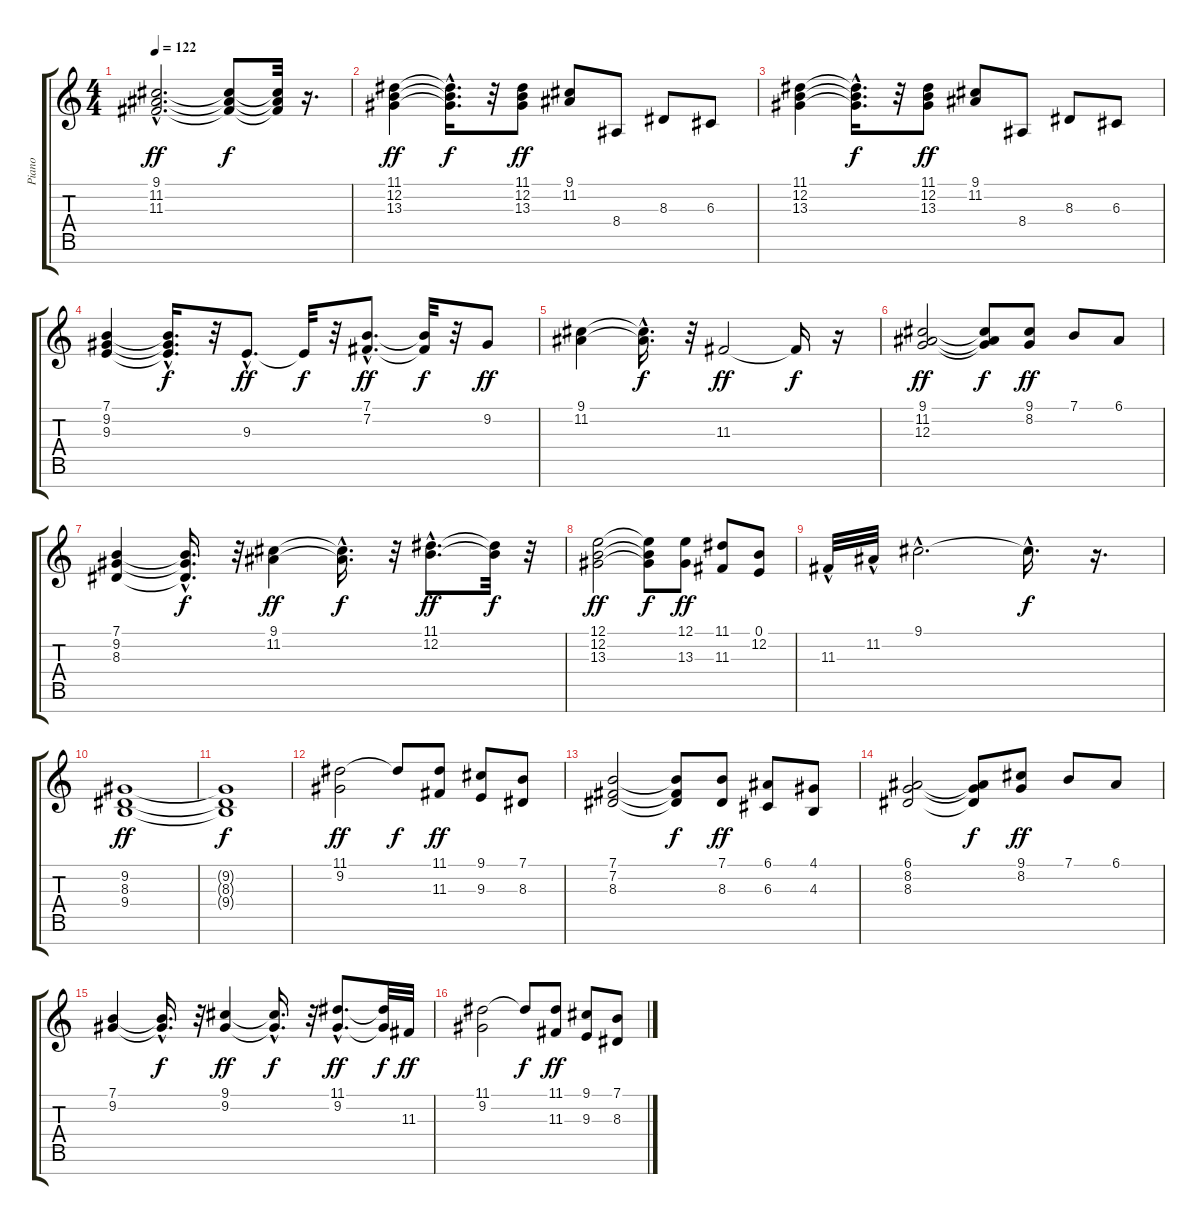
\track ("Piano" "Piano") {instrument brightacousticpiano}
\staff {score tabs}
\tuning (E4 B3 G3 D3 A2 E2 B1) {hide}
\ts (4 4)
\tempo 122
\clef g2
\ks c
(9.1{hac} 11.2{hac} 11.3{hac}).2{d dy ff} (9.1{t} 11.2{t} 11.3{t}).8{dy f} (9.1{t} 11.2{t} 11.3{t}).32 r.16{d} |
(11.1 12.2 13.3).4{dy ff} (11.1{hac t} 12.2{hac t} 13.3{hac t}).16{d dy f} r.32 (11.1 12.2 13.3).8{dy ff} (9.1 11.2).8 8.4.8 8.3.8 6.3.8 |
(11.1 12.2 13.3).4 (11.1{hac t} 12.2{hac t} 13.3{hac t}).16{d dy f} r.32 (11.1 12.2 13.3).8{dy ff} (9.1 11.2).8 8.4.8 8.3.8 6.3.8 |
(7.1 9.2 9.3).4 (7.1{hac t} 9.2{hac t} 9.3{hac t}).16{d dy f} r.32 9.3{hac}.8{d dy ff} 9.3{t}.32{dy f} r.32 (7.1{hac} 7.2{hac}).8{d dy ff} (7.1{t} 7.2{t}).32{dy f} r.32 9.2.8{dy ff} |
(9.1 11.2).4 (9.1{hac t} 11.2{hac t}).16{d dy f} r.32 11.3.2{dy ff} 11.3{t}.16{dy f} r.16 |
(9.1 11.2 12.3).2{dy ff} (9.1{t} 11.2{t} 12.3{t}).8{dy f} (9.1 8.2).8{dy ff} 7.1.8 6.1.8 |
(7.1 9.2 8.3).4 (7.1{hac t} 9.2{hac t} 8.3{hac t}).16{d dy f} r.32 (9.1 11.2).4{dy ff} (9.1{hac t} 11.2{hac t}).16{d dy f} r.32 (11.1{hac} 12.2{hac}).8{d dy ff} (11.1{t} 12.2{t}).32{dy f} r.32 |
(12.1 12.2 13.3).2{dy ff} (12.1{t} 12.2{t} 13.3{t}).8{dy f} (12.1 13.3).8{dy ff} (11.1 11.3).8 (0.1 12.2).8 |
11.3{hac}.32 11.2{hac}.32 9.1{hac}.2{d} 9.1{hac t}.16{d dy f} r.16{d} |
(9.2 8.3 9.4).1{dy ff} |
(9.2{t} 8.3{t} 9.4{t}).1{dy f} |
(11.1 9.2).2{dy ff} 11.1{t}.8{dy f} (11.1 11.3).8{dy ff} (9.1 9.3).8 (7.1 8.3).8 |
(7.1 7.2 8.3).2 (7.1{t} 7.2{t} 8.3{t}).8{dy f} (7.1 8.3).8{dy ff} (6.1 6.3).8 (4.1 4.3).8 |
(6.1 8.2 8.3).2 (6.1{t} 8.2{t} 8.3{t}).8{dy f} (9.1 8.2).8{dy ff} 7.1.8 6.1.8 |
(7.1 9.2).4 (7.1{hac t} 9.2{hac t}).16{d dy f} r.32 (9.1 9.2).4{dy ff} (9.1{hac t} 9.2{hac t}).16{d dy f} r.32 (11.1{hac} 9.2{hac}).8{d dy ff} (11.1{t} 9.2{t}).32{dy f} 11.3.32{dy ff} |
(11.1 9.2).2 11.1{t}.8{dy f} (11.1 11.3).8{dy ff} (9.1 9.3).8 (7.1 8.3).8
